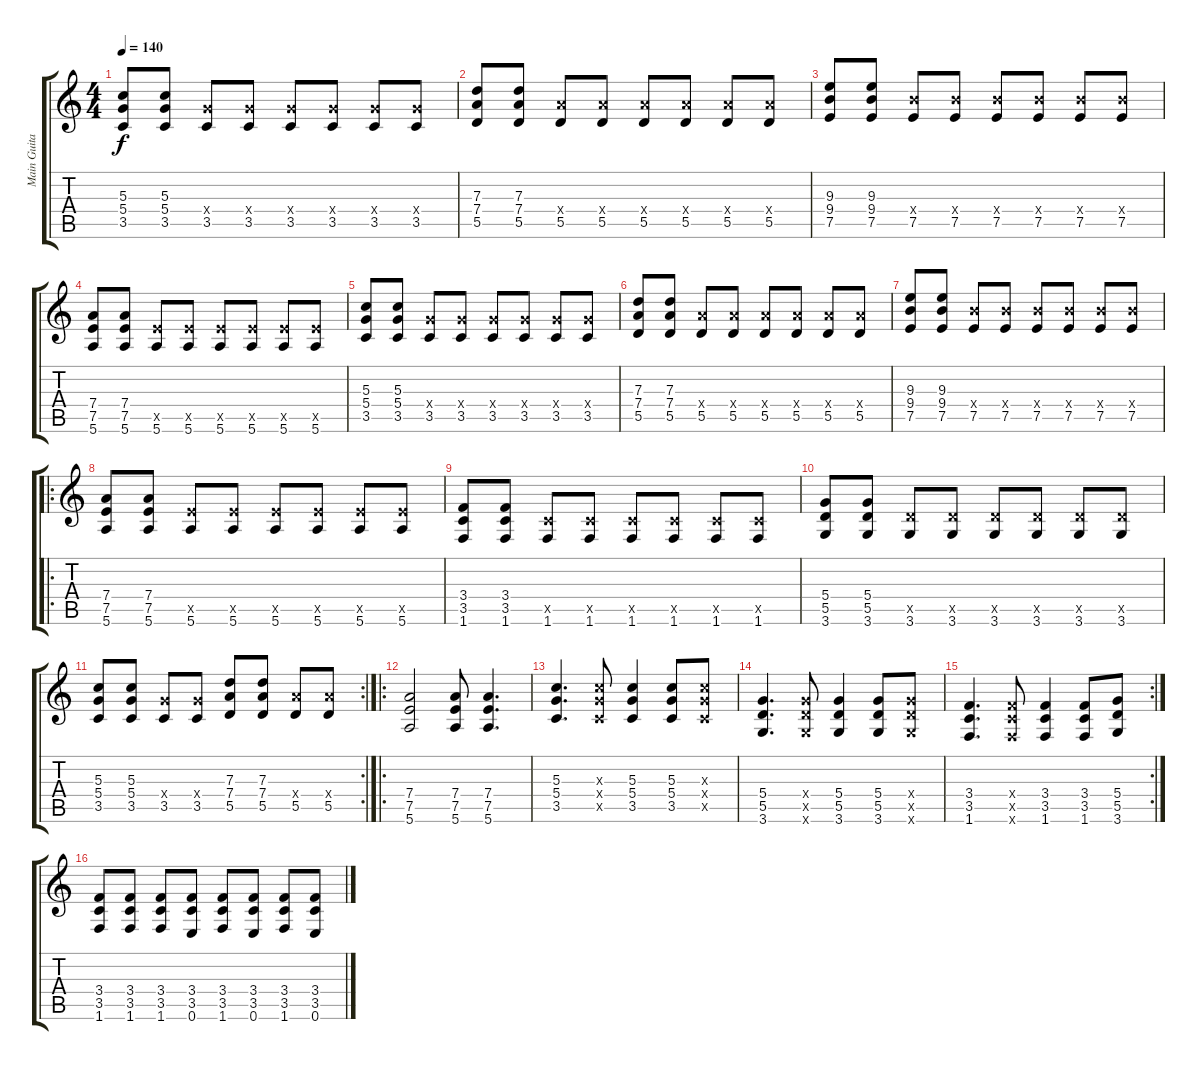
\track ("Main Guitar" "Main Guita") {instrument overdrivenguitar}
\staff {score tabs}
\tuning (E4 B3 G3 D3 A2 E2) {hide}
\ts (4 4)
\tempo 140
\clef g2
\ks c
(5.3 5.4 3.5).8{dy f} (5.3 5.4 3.5).8 (5.4{x} 3.5).8 (5.4{x} 3.5).8 (5.4{x} 3.5).8 (5.4{x} 3.5).8 (5.4{x} 3.5).8 (5.4{x} 3.5).8 |
(7.3 7.4 5.5).8 (7.3 7.4 5.5).8 (7.4{x} 5.5).8 (7.4{x} 5.5).8 (7.4{x} 5.5).8 (7.4{x} 5.5).8 (7.4{x} 5.5).8 (7.4{x} 5.5).8 |
(9.3 9.4 7.5).8 (9.3 9.4 7.5).8 (9.4{x} 7.5).8 (9.4{x} 7.5).8 (9.4{x} 7.5).8 (9.4{x} 7.5).8 (9.4{x} 7.5).8 (9.4{x} 7.5).8 |
(7.4 7.5 5.6).8 (7.4 7.5 5.6).8 (7.5{x} 5.6).8 (7.5{x} 5.6).8 (7.5{x} 5.6).8 (7.5{x} 5.6).8 (7.5{x} 5.6).8 (7.5{x} 5.6).8 |
(5.3 5.4 3.5).8 (5.3 5.4 3.5).8 (5.4{x} 3.5).8 (5.4{x} 3.5).8 (5.4{x} 3.5).8 (5.4{x} 3.5).8 (5.4{x} 3.5).8 (5.4{x} 3.5).8 |
(7.3 7.4 5.5).8 (7.3 7.4 5.5).8 (7.4{x} 5.5).8 (7.4{x} 5.5).8 (7.4{x} 5.5).8 (7.4{x} 5.5).8 (7.4{x} 5.5).8 (7.4{x} 5.5).8 |
(9.3 9.4 7.5).8 (9.3 9.4 7.5).8 (9.4{x} 7.5).8 (9.4{x} 7.5).8 (9.4{x} 7.5).8 (9.4{x} 7.5).8 (9.4{x} 7.5).8 (9.4{x} 7.5).8 |
\ro
(7.4 7.5 5.6).8 (7.4 7.5 5.6).8 (7.5{x} 5.6).8 (7.5{x} 5.6).8 (7.5{x} 5.6).8 (7.5{x} 5.6).8 (7.5{x} 5.6).8 (7.5{x} 5.6).8 |
(3.4 3.5 1.6).8 (3.4 3.5 1.6).8 (3.5{x} 1.6).8 (3.5{x} 1.6).8 (3.5{x} 1.6).8 (3.5{x} 1.6).8 (3.5{x} 1.6).8 (3.5{x} 1.6).8 |
(5.4 5.5 3.6).8 (5.4 5.5 3.6).8 (5.5{x} 3.6).8 (5.5{x} 3.6).8 (5.5{x} 3.6).8 (5.5{x} 3.6).8 (5.5{x} 3.6).8 (5.5{x} 3.6).8 |
\rc 2
(5.3 5.4 3.5).8 (5.3 5.4 3.5).8 (5.4{x} 3.5).8 (5.4{x} 3.5).8 (7.3 7.4 5.5).8 (7.3 7.4 5.5).8 (7.4{x} 5.5).8 (7.4{x} 5.5).8 |
\ro
(7.4 7.5 5.6).2 (7.4 7.5 5.6).8 (7.4 7.5 5.6).4{d} |
(5.3 5.4 3.5).4{d} (5.3{x} 5.4{x} 3.5{x}).8 (5.3 5.4 3.5).4 (5.3 5.4 3.5).8 (5.3{x} 5.4{x} 3.5{x}).8 |
(5.4 5.5 3.6).4{d} (5.4{x} 5.5{x} 3.6{x}).8 (5.4 5.5 3.6).4 (5.4 5.5 3.6).8 (5.4{x} 5.5{x} 3.6{x}).8 |
\rc 2
(3.4 3.5 1.6).4{d} (3.4{x} 3.5{x} 1.6{x}).8 (3.4 3.5 1.6).4 (3.4 3.5 1.6).8 (5.4 5.5 3.6).8 |
(3.4 3.5 1.6).8 (3.4 3.5 1.6).8 (3.4 3.5 1.6).8 (3.4 3.5 0.6).8 (3.4 3.5 1.6).8 (3.4 3.5 0.6).8 (3.4 3.5 1.6).8 (3.4 3.5 0.6).8
